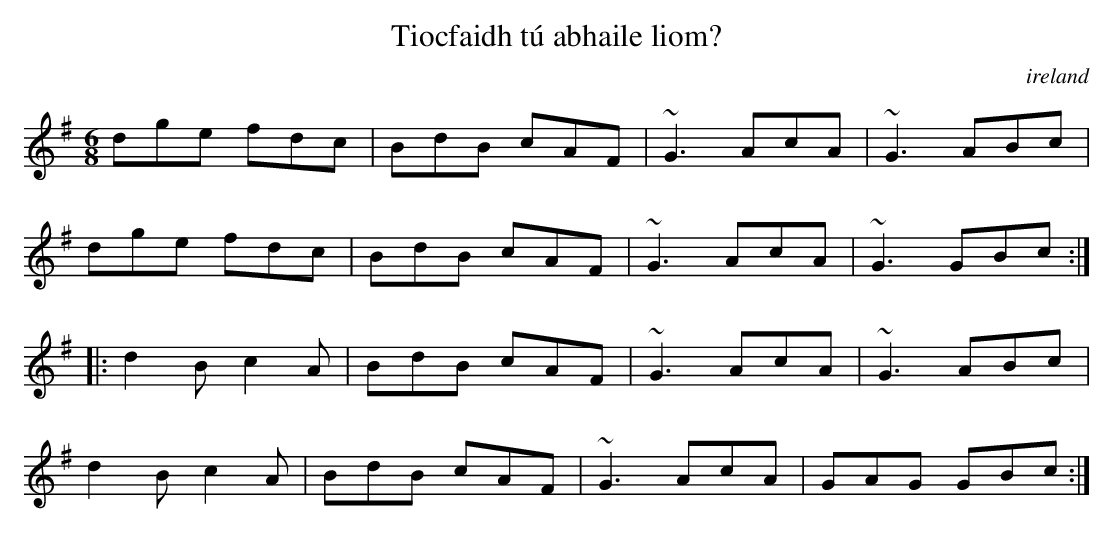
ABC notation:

X:1
T:Tiocfaidh t\'u abhaile liom?
O:ireland
M:6/8
K:G
dge fdc|BdB cAF|~G3 AcA|~G3 ABc|
dge fdc|BdB cAF|~G3 AcA|~G3 GBc:|
|:d2B c2A|BdB cAF|~G3 AcA|~G3 ABc|
d2B c2A|BdB cAF|~G3 AcA|GAG GBc:|
